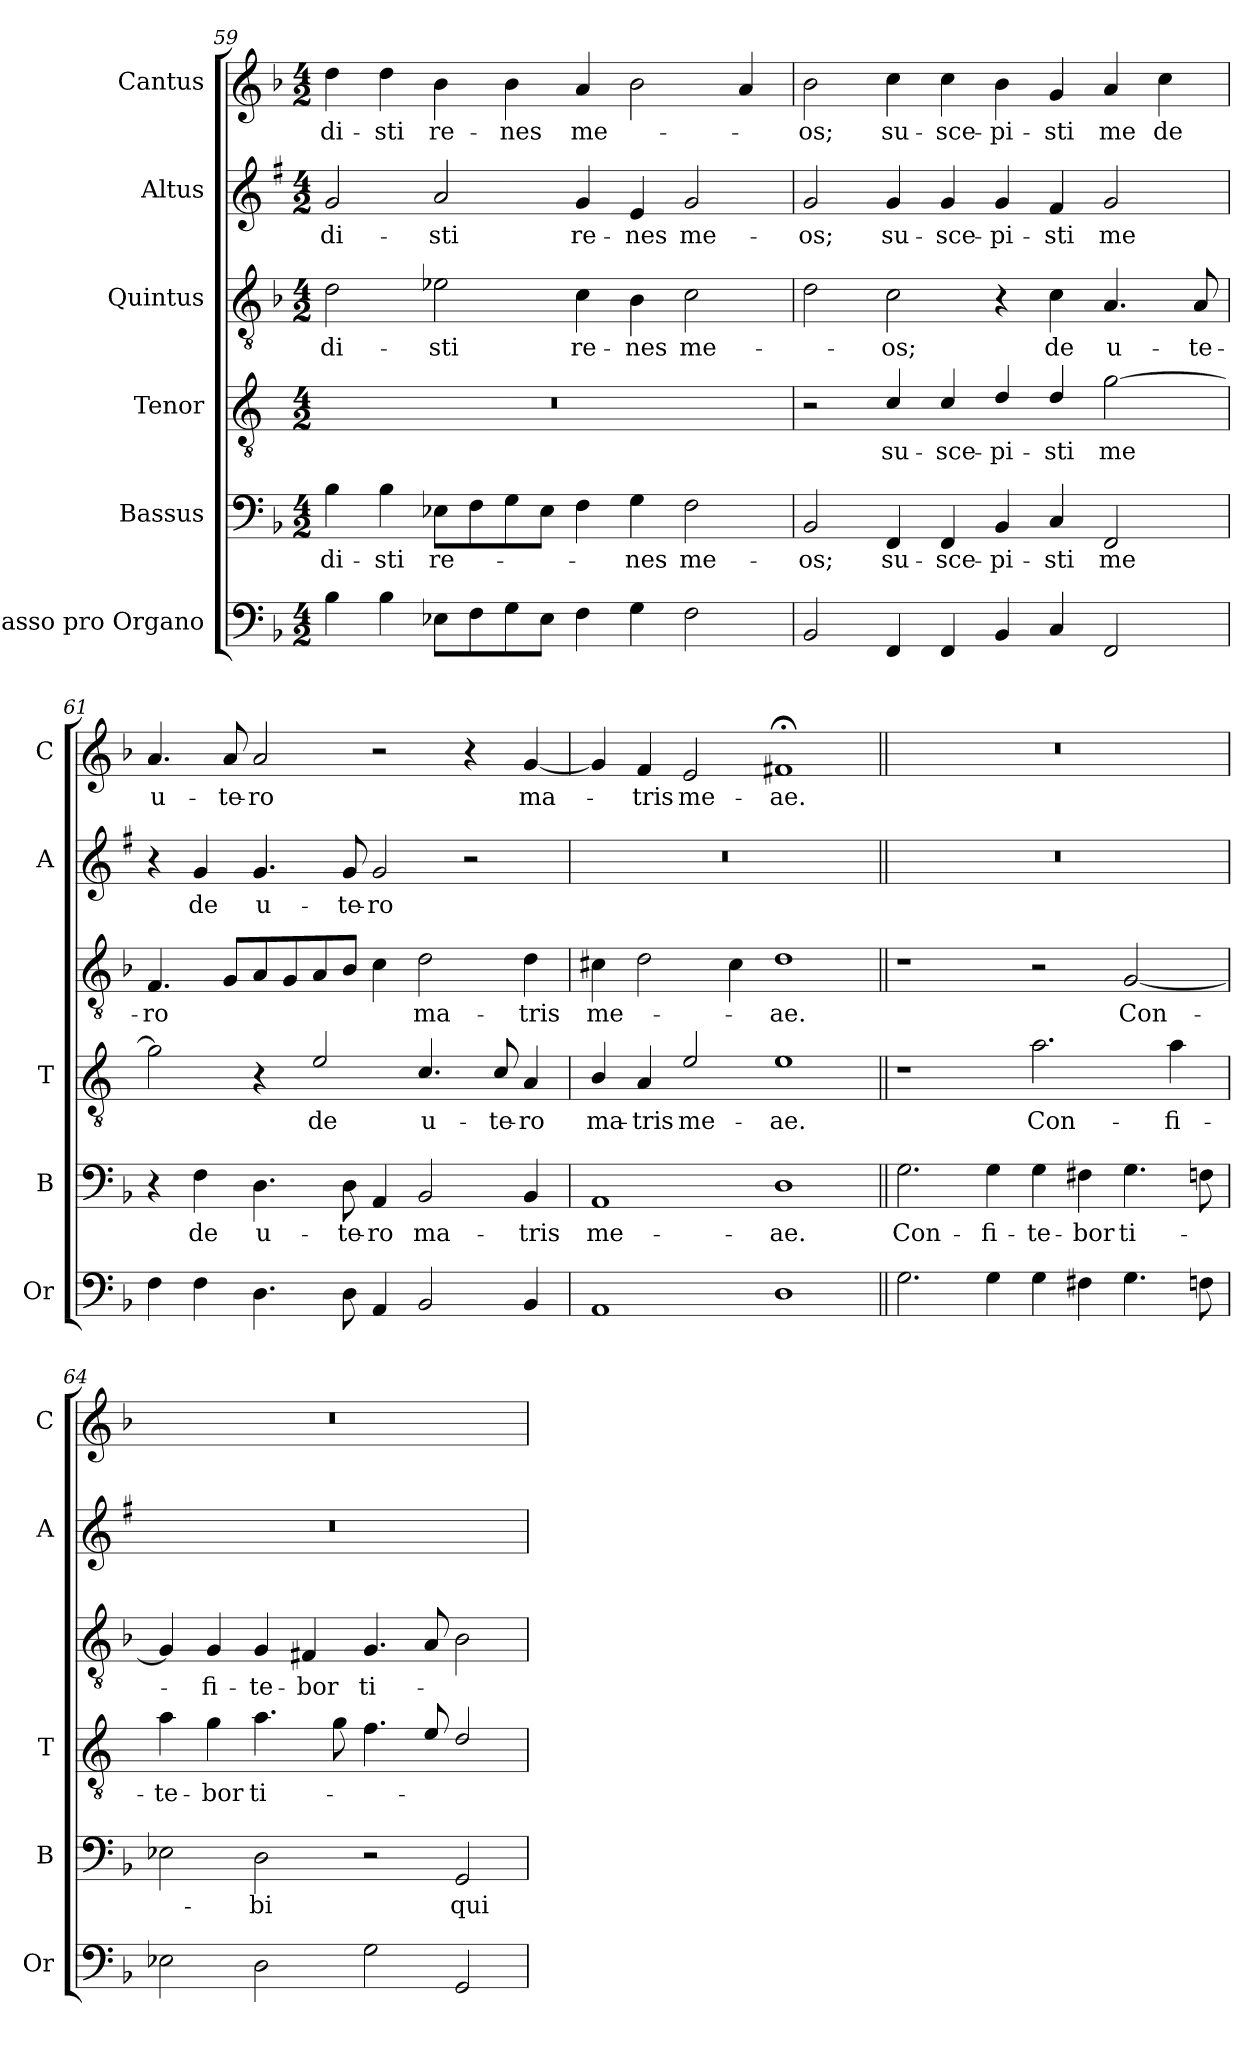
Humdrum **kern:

**kern	**kern	**text	**kern	**text	**kern	**text	**kern	**text	**kern	**text
*part6	*part5	*part5	*part4	*part4	*part3	*part3	*part2	*part2	*part1	*part1
*staff6	*staff5	*staff5	*staff4	*staff4	*staff3	*staff3	*staff2	*staff2	*staff1	*staff1
*I"Basso pro Organo	*I"Bassus	*	*I"Tenor	*	*I"Quintus	*	*I"Altus	*	*I"Cantus	*
*I'Or	*I'B	*	*I'T	*	*	*	*I'A	*	*I'C	*
*clefF4	*clefF4	*	*clefGv2	*	*clefGv2	*	*clefG2	*	*clefG2	*
*	*	*	*ITrd4c7	*	*	*	*ITrd1c2	*	*	*
*k[b-]	*k[b-]	*	*k[b-]	*	*k[b-]	*	*k[b-]	*	*k[b-]	*
*F:	*F:	*	*F:	*	*F:	*	*F:	*	*F:	*
*M4/2	*M4/2	*	*M4/2	*	*M4/2	*	*M4/2	*	*M4/2	*
=59	=59	=59	=59	=59	=59	=59	=59	=59	=59	=59
!	!	!LO:LY:b	!	!	!	!LO:LY:b	!	!LO:LY:b	!	!LO:LY:b
4B-\	4B-\	-di-	0r	.	2d\	-di-	2f/	-di-	4dd\	-di-
!	!	!LO:LY:b	!	!	!	!	!	!	!	!LO:LY:b
4B-\	4B-\	-sti	.	.	.	.	.	.	4dd\	-sti
!	!	!LO:LY:b	!	!	!	!LO:LY:b	!	!LO:LY:b	!	!LO:LY:b
8E-X\L	8E-X\L	re-	.	.	2e-X\	-sti	2g/	-sti	4b-\	re-
8F\	8F\	.	.	.	.	.	.	.	.	.
!	!	!	!	!	!	!	!	!	!	!LO:LY:b
8G\	8G\	.	.	.	.	.	.	.	4b-\	-nes
8E-\J	8E-\J	.	.	.	.	.	.	.	.	.
!	!	!	!	!	!	!LO:LY:b	!	!LO:LY:b	!	!LO:LY:b
4F\	4F\	.	.	.	4c\	re-	4f/	re-	4a/	me-
!	!	!LO:LY:b	!	!	!	!LO:LY:b	!	!LO:LY:b	!	!
4G\	4G\	-nes	.	.	4B-\	-nes	4d/	-nes	2b-\	.
!	!	!LO:LY:b	!	!	!	!LO:LY:b	!	!LO:LY:b	!	!
2F\	2F\	me-	.	.	2c\	me-	2f/	me-	.	.
.	.	.	.	.	.	.	.	.	4a/	.
!!LO:LB:g=z
=60	=60	=60	=60	=60	=60	=60	=60	=60	=60	=60
!	!	!LO:LY:b	!	!	!	!	!	!LO:LY:b	!	!LO:LY:b
2BB-/	2BB-/	-os;	2r	.	2d\	.	2f/	-os;	2b-\	-os;
!	!	!LO:LY:b	!	!LO:LY:b	!	!LO:LY:b	!	!LO:LY:b	!	!LO:LY:b
4FF/	4FF/	su-	4F/	su-	2c\	-os;	4f/	su-	4cc\	su-
!	!	!LO:LY:b	!	!LO:LY:b	!	!	!	!LO:LY:b	!	!LO:LY:b
4FF/	4FF/	-sce-	4F/	-sce-	.	.	4f/	-sce-	4cc\	-sce-
!	!	!LO:LY:b	!	!LO:LY:b	!	!	!	!LO:LY:b	!	!LO:LY:b
4BB-/	4BB-/	-pi-	4G/	-pi-	4r	.	4f/	-pi-	4b-\	-pi-
!	!	!LO:LY:b	!	!LO:LY:b	!	!LO:LY:b	!	!LO:LY:b	!	!LO:LY:b
4C/	4C/	-sti	4G/	-sti	4c\	de	4e/	-sti	4g/	-sti
!	!	!LO:LY:b	!	!LO:LY:b	!	!LO:LY:b	!	!LO:LY:b	!	!LO:LY:b
2FF/	2FF/	me	[2c\	me	4.A/	u-	2f/	me	4a/	me
!	!	!	!	!	!	!	!	!	!	!LO:LY:b
.	.	.	.	.	.	.	.	.	4cc\	de
!	!	!	!	!	!	!LO:LY:b	!	!	!	!
.	.	.	.	.	8A/	-te-	.	.	.	.
=61	=61	=61	=61	=61	=61	=61	=61	=61	=61	=61
!	!	!	!	!	!	!LO:LY:b	!	!	!	!LO:LY:b
4F\	4r	.	2c\]	.	4.F/	-ro	4r	.	4.a/	u-
!	!	!LO:LY:b	!	!	!	!	!	!LO:LY:b	!	!
4F\	4F\	de	.	.	.	.	4f/	de	.	.
!	!	!	!	!	!	!	!	!	!	!LO:LY:b
.	.	.	.	.	8G/L	.	.	.	8a/	-te-
!	!	!LO:LY:b	!	!	!	!	!	!LO:LY:b	!	!LO:LY:b
4.D\	4.D\	u-	4r	.	8A/	.	4.f/	u-	2a/	-ro
.	.	.	.	.	8G/	.	.	.	.	.
!	!	!	!	!LO:LY:b	!	!	!	!	!	!
.	.	.	2A/	de	8A/	.	.	.	.	.
!	!	!LO:LY:b	!	!	!	!	!	!LO:LY:b	!	!
8D\	8D\	-te-	.	.	8B-/J	.	8f/	-te-	.	.
!	!	!LO:LY:b	!	!	!	!	!	!LO:LY:b	!	!
4AA/	4AA/	-ro	.	.	4c\	.	2f/	-ro	2r	.
!	!	!LO:LY:b	!	!LO:LY:b	!	!LO:LY:b	!	!	!	!
2BB-/	2BB-/	ma-	4.F/	u-	2d\	ma-	.	.	.	.
.	.	.	.	.	.	.	2r	.	4r	.
!	!	!	!	!LO:LY:b	!	!	!	!	!	!
.	.	.	8F/	-te-	.	.	.	.	.	.
!	!	!LO:LY:b	!	!LO:LY:b	!	!LO:LY:b	!	!	!	!LO:LY:b
4BB-/	4BB-/	-tris	4D/	-ro	4d\	-tris	.	.	[4g/	ma-
=62	=62	=62	=62	=62	=62	=62	=62	=62	=62	=62
!	!	!LO:LY:b	!	!LO:LY:b	!	!LO:LY:b	!	!	!	!
1AA	1AA	me-	4E/	ma-	4c#X\	me-	0r	.	4g/]	.
!	!	!	!	!LO:LY:b	!	!	!	!	!	!LO:LY:b
.	.	.	4D/	-tris	2d\	.	.	.	4f/	-tris
!	!	!	!	!LO:LY:b	!	!	!	!	!	!LO:LY:b
.	.	.	2A/	me-	.	.	.	.	2e/	me-
.	.	.	.	.	4c#\	.	.	.	.	.
!	!	!LO:LY:b	!	!LO:LY:b	!	!LO:LY:b	!	!	!	!LO:LY:b
1D	1D	-ae.	1A	-ae.	1d	-ae.	.	.	1f#X;<	-ae.
=63||	=63||	=63||	=63||	=63||	=63||	=63||	=63||	=63||	=63||	=63||
!	!	!LO:LY:b	!	!	!	!	!	!	!	!
2.G\	2.G\	Con-	1r	.	1r	.	0r	.	0r	.
!	!	!LO:LY:b	!	!	!	!	!	!	!	!
4G\	4G\	-fi-	.	.	.	.	.	.	.	.
!	!	!LO:LY:b	!	!LO:LY:b	!	!	!	!	!	!
4G\	4G\	-te-	2.d\	Con-	2r	.	.	.	.	.
!	!	!LO:LY:b	!	!	!	!	!	!	!	!
4F#X\	4F#X\	-bor	.	.	.	.	.	.	.	.
!	!	!LO:LY:b	!	!	!	!LO:LY:b	!	!	!	!
4.G\	4.G\	ti-	.	.	[2G/	Con-	.	.	.	.
!	!	!	!	!LO:LY:b	!	!	!	!	!	!
.	.	.	4d\	-fi-	.	.	.	.	.	.
8Fn\	8Fn\	.	.	.	.	.	.	.	.	.
!!LO:LB:g=z
=64	=64	=64	=64	=64	=64	=64	=64	=64	=64	=64
!	!	!	!	!LO:LY:b	!	!	!	!	!	!
2E-X\	2E-X\	.	4d\	-te-	4G/]	.	0r	.	0r	.
!	!	!	!	!LO:LY:b	!	!LO:LY:b	!	!	!	!
.	.	.	4c\	-bor	4G/	-fi-	.	.	.	.
!	!	!LO:LY:b	!	!LO:LY:b	!	!LO:LY:b	!	!	!	!
2D\	2D\	-bi	4.d\	ti-	4G/	-te-	.	.	.	.
!	!	!	!	!	!	!LO:LY:b	!	!	!	!
.	.	.	.	.	4F#X/	-bor	.	.	.	.
.	.	.	8c\	.	.	.	.	.	.	.
!	!	!	!	!	!	!LO:LY:b	!	!	!	!
2G\	2r	.	4.B-\	.	4.G/	ti-	.	.	.	.
.	.	.	8A/	.	8A/	.	.	.	.	.
!	!	!LO:LY:b	!	!	!	!	!	!	!	!
2GG/	2GG/	qui-	2G/	.	2B-\	.	.	.	.	.
=	=	=	=	=	=	=	=	=	=	=
*-	*-	*-	*-	*-	*-	*-	*-	*-	*-	*-
